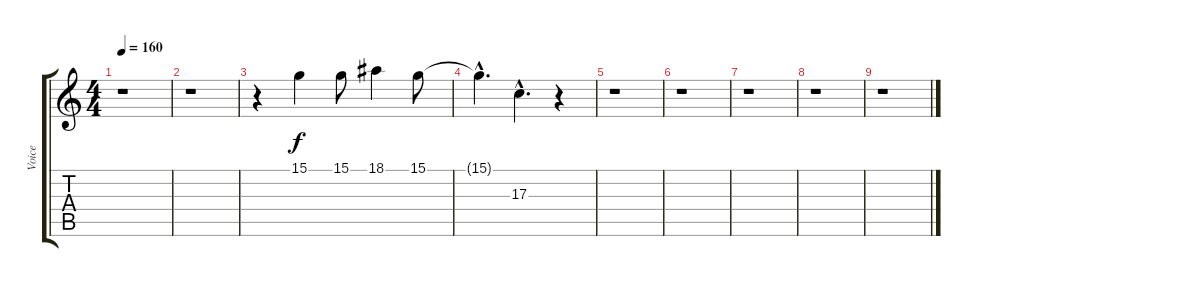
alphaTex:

\track ("Voice" "Voice") {instrument voiceoohs}
\staff {score tabs}
\tuning (E4 B3 G3 D3 A2 E2) {hide}
\ts (4 4)
\tempo 160
\clef g2
\ks c
r.1{dy f} |
r.1 |
r.4 15.1.4 15.1.8 18.1.4 15.1.8 |
15.1{hac t}.4{d} 17.3{hac}.4{d} r.4 |
r.1 |
r.1 |
r.1 |
r.1 |
r.1
